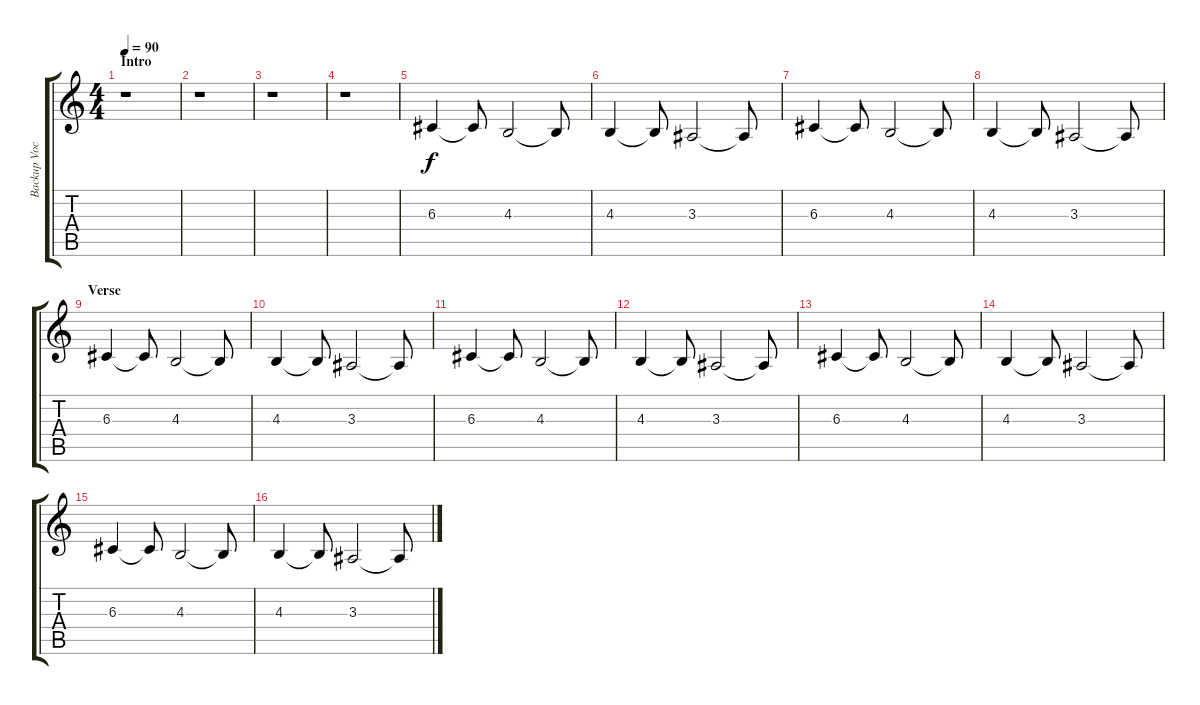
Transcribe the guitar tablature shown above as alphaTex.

\track ("Backup Vocals" "Backup Voc") {instrument lead6voice}
\staff {score tabs}
\tuning (E4 B3 G3 D3 A2 E2) {hide}
\ts (4 4)
\section ("" "Intro")
\tempo 90
\clef g2
\ks c
r.1{dy f instrument lead6voice} |
r.1 |
r.1 |
r.1 |
6.3.4 6.3{t}.8 4.3.2 4.3{t}.8 |
4.3.4 4.3{t}.8 3.3.2 3.3{t}.8 |
6.3.4 6.3{t}.8 4.3.2 4.3{t}.8 |
4.3.4 4.3{t}.8 3.3.2 3.3{t}.8 |
\section ("" "Verse")
6.3.4 6.3{t}.8 4.3.2 4.3{t}.8 |
4.3.4 4.3{t}.8 3.3.2 3.3{t}.8 |
6.3.4 6.3{t}.8 4.3.2 4.3{t}.8 |
4.3.4 4.3{t}.8 3.3.2 3.3{t}.8 |
6.3.4 6.3{t}.8 4.3.2 4.3{t}.8 |
4.3.4 4.3{t}.8 3.3.2 3.3{t}.8 |
6.3.4 6.3{t}.8 4.3.2 4.3{t}.8 |
4.3.4 4.3{t}.8 3.3.2 3.3{t}.8
